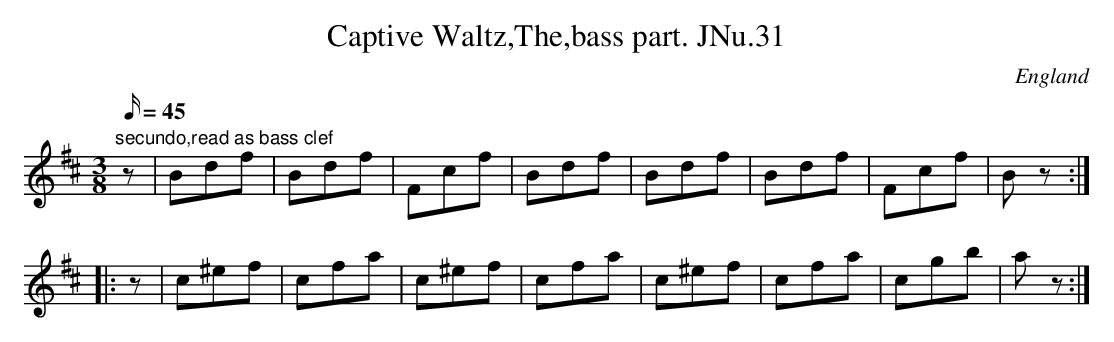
X:1
T:Captive Waltz,The,bass part. JNu.31
M:3/8
Q:45
O:England
K:D
"secundo,read as bass clef"z2|B2d2f2|B2d2f2|F2c2f2|B2d2f2|B2d2f2|B2d2f2|
F2c2f2|B2z2::!
z2|c2^e2f2|c2f2a2|c2^e2f2|c2f2a2|c2^e2f2|c2f2a2|c2g2b2|a2z2:|]
